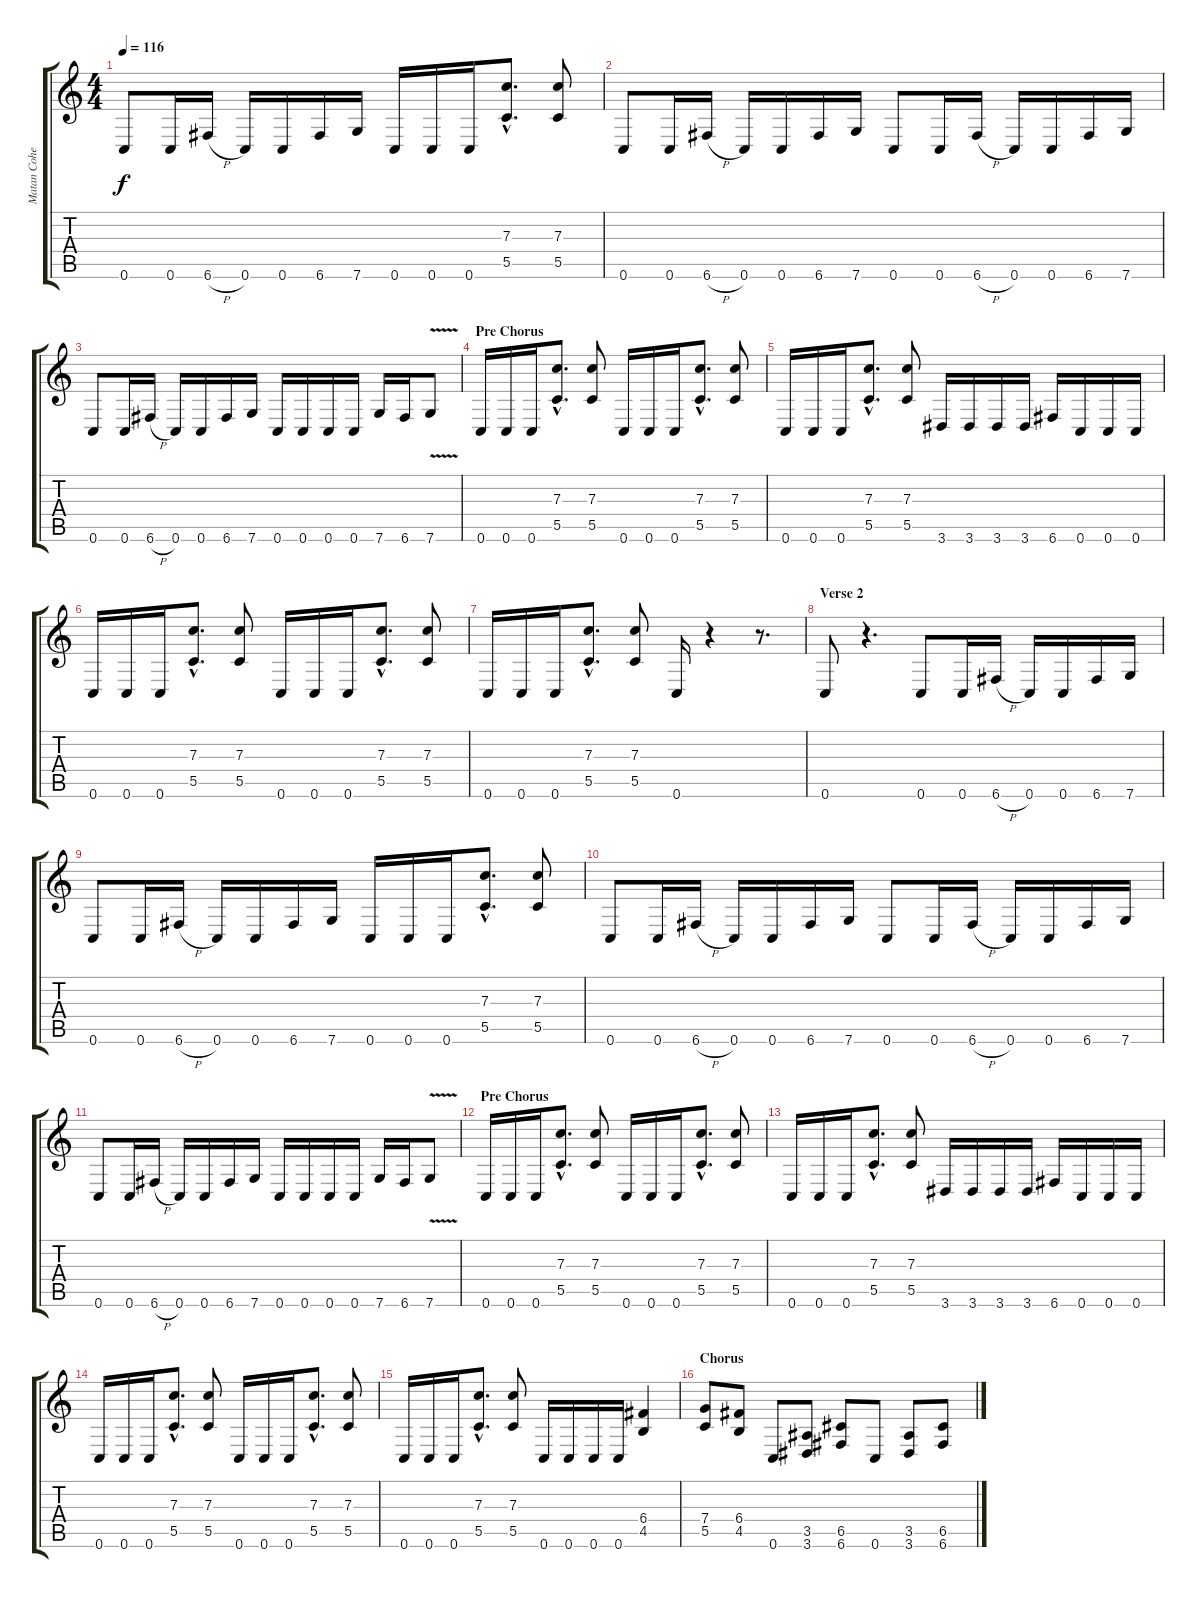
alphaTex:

\track ("Matan Cohen" "Matan Cohe") {instrument distortionguitar}
\staff {score tabs}
\tuning (D4 A3 F3 C3 G2 C2) {hide}
\ts (4 4)
\tempo 116
\clef g2
\ks c
0.6.8{dy f} 0.6.16 6.6{h}.16 0.6.16 0.6.16 6.6.16 7.6.16 0.6.16 0.6.16 0.6.16 (7.3{hac} 5.5{hac}).8{d} (7.3 5.5).8 |
0.6.8 0.6.16 6.6{h}.16 0.6.16 0.6.16 6.6.16 7.6.16 0.6.8 0.6.16 6.6{h}.16 0.6.16 0.6.16 6.6.16 7.6.16 |
0.6.8 0.6.16 6.6{h}.16 0.6.16 0.6.16 6.6.16 7.6.16 0.6.16 0.6.16 0.6.16 0.6.16 7.6.16 6.6.16 7.6{v}.8 |
\section ("" "Pre Chorus")
0.6.16 0.6.16 0.6.16 (7.3{hac} 5.5{hac}).8{d} (7.3 5.5).8 0.6.16 0.6.16 0.6.16 (7.3{hac} 5.5{hac}).8{d} (7.3 5.5).8 |
0.6.16 0.6.16 0.6.16 (7.3{hac} 5.5{hac}).8{d} (7.3 5.5).8 3.6.16 3.6.16 3.6.16 3.6.16 6.6.16 0.6.16 0.6.16 0.6.16 |
0.6.16 0.6.16 0.6.16 (7.3{hac} 5.5{hac}).8{d} (7.3 5.5).8 0.6.16 0.6.16 0.6.16 (7.3{hac} 5.5{hac}).8{d} (7.3 5.5).8 |
0.6.16 0.6.16 0.6.16 (7.3{hac} 5.5{hac}).8{d} (7.3 5.5).8 0.6.16 r.4 r.8{d} |
\section ("" "Verse 2")
0.6.8 r.4{d} 0.6.8 0.6.16 6.6{h}.16 0.6.16 0.6.16 6.6.16 7.6.16 |
0.6.8 0.6.16 6.6{h}.16 0.6.16 0.6.16 6.6.16 7.6.16 0.6.16 0.6.16 0.6.16 (7.3{hac} 5.5{hac}).8{d} (7.3 5.5).8 |
0.6.8 0.6.16 6.6{h}.16 0.6.16 0.6.16 6.6.16 7.6.16 0.6.8 0.6.16 6.6{h}.16 0.6.16 0.6.16 6.6.16 7.6.16 |
0.6.8 0.6.16 6.6{h}.16 0.6.16 0.6.16 6.6.16 7.6.16 0.6.16 0.6.16 0.6.16 0.6.16 7.6.16 6.6.16 7.6{v}.8 |
\section ("" "Pre Chorus")
0.6.16 0.6.16 0.6.16 (7.3{hac} 5.5{hac}).8{d} (7.3 5.5).8 0.6.16 0.6.16 0.6.16 (7.3{hac} 5.5{hac}).8{d} (7.3 5.5).8 |
0.6.16 0.6.16 0.6.16 (7.3{hac} 5.5{hac}).8{d} (7.3 5.5).8 3.6.16 3.6.16 3.6.16 3.6.16 6.6.16 0.6.16 0.6.16 0.6.16 |
0.6.16 0.6.16 0.6.16 (7.3{hac} 5.5{hac}).8{d} (7.3 5.5).8 0.6.16 0.6.16 0.6.16 (7.3{hac} 5.5{hac}).8{d} (7.3 5.5).8 |
0.6.16 0.6.16 0.6.16 (7.3{hac} 5.5{hac}).8{d} (7.3 5.5).8 0.6.16 0.6.16 0.6.16 0.6.16 (6.4 4.5).4 |
\section ("" "Chorus")
(7.4 5.5).8 (6.4 4.5).8 0.6.8 (3.5 3.6).8 (6.5 6.6).8 0.6.8 (3.5 3.6).8 (6.5 6.6).8
